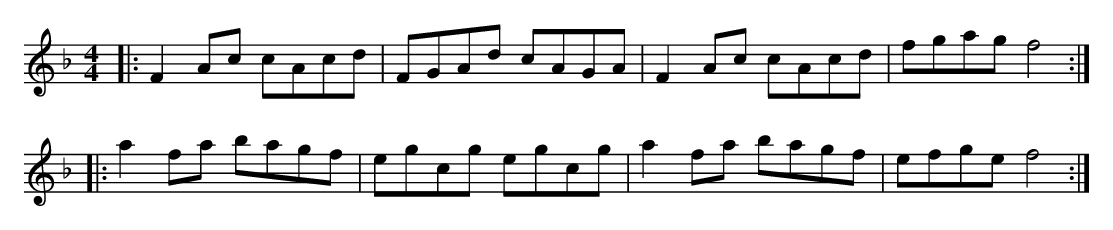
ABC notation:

X:1
M:4/4
K:F
|:F2 Ac cAcd|FGAd cAGA|F2 Ac cAcd|fgag f4:|
|:a2 fa bagf|egcg egcg|a2 fa bagf|efge f4:|
